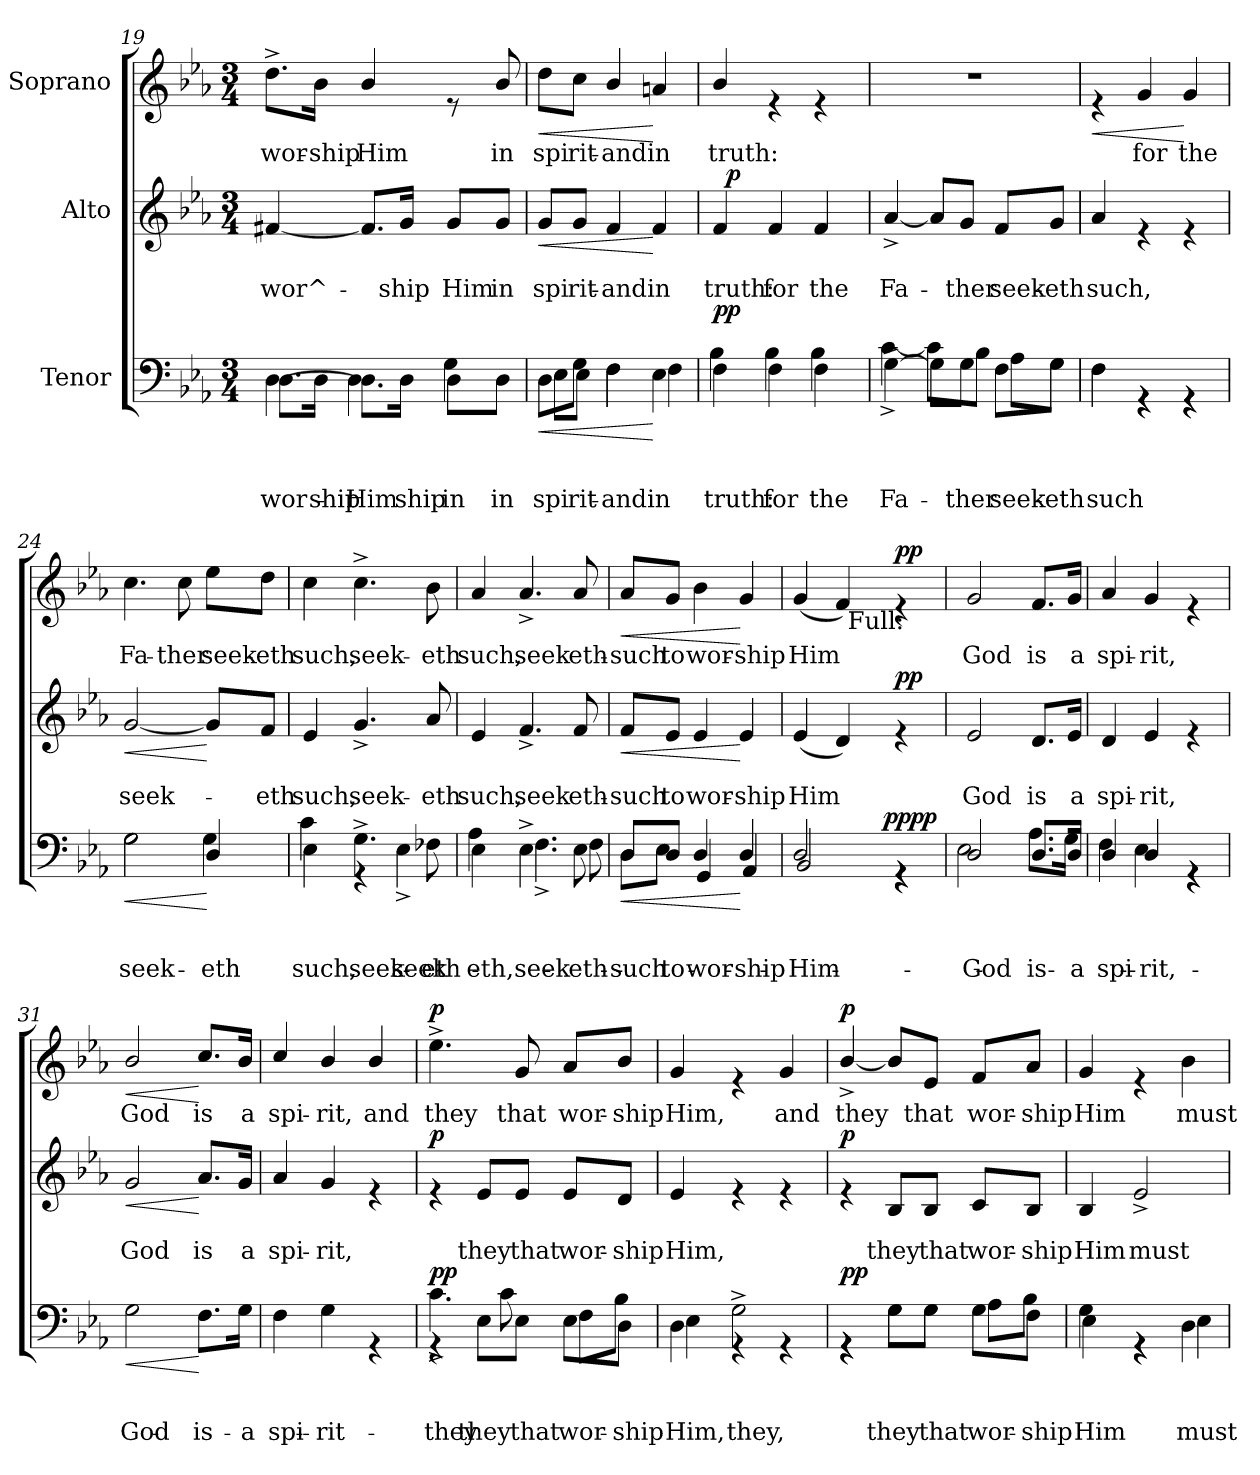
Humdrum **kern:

**kern	**text	**text	**text	**dynam	**kern	**text	**text	**dynam	**kern	**text	**dynam
*part3	*part3	*part3	*part3	*part3	*part2	*part2	*part2	*part2	*part1	*part1	*part1
*staff3	*staff3	*staff3	*staff3	*staff3	*staff2	*staff2	*staff2	*staff2	*staff1	*staff1	*staff1
*I"Tenor	*	*	*	*	*I"Alto	*	*	*	*I"Soprano	*	*
!!LO:LB:g=z
*clefF4	*	*	*	*	*clefG2	*	*	*	*clefG2	*	*
*k[b-e-a-]	*	*	*	*	*k[b-e-a-]	*	*	*	*k[b-e-a-]	*	*
*E-:	*	*	*	*	*E-:	*	*	*	*E-:	*	*
*M3/4	*	*	*	*	*M3/4	*	*	*	*M3/4	*	*
=19	=19	=19	=19	=19	=19	=19	=19	=19	=19	=19	=19
!	!	!	!LO:LY:b	!	!	!	!	!	!	!	!
*^	*	*	*	*	*	*	*	*	*	*	*
!	!	!	!	!LO:LY:b	!	!	!	!LO:LY:b	!	!	!LO:LY:b	!
[>4D\	8.D\L	.	.	wor-	.	[<4f#X/	.	wor^-	.	8.dd^>\L	wor-	.
!	!	!	!	!LO:LY:b	!	!	!	!	!	!	!LO:LY:b	!
.	16D\Jk	.	.	-ship	.	.	.	.	.	16b-\Jk	-ship	.
!	!	!	!	!LO:LY:b	!	!	!	!	!	!	!LO:LY:b	!
8.D\L]	4D\	.	.	Him	.	8.f#/L]	.	.	.	4b-/	Him	.
!	!	!	!	!LO:LY:b	!	!	!	!LO:LY:b	!	!	!	!
16D\Jk	.	.	.	-ship	.	16g/Jk	.	-ship	.	.	.	.
!	!	!	!	!LO:LY:b	!	!	!	!	!	!	!	!
!	!	!	!	!LO:LY:b	!	!	!	!LO:LY:b	!	!	!	!
8D\L	4G\	.	.	in	.	8g/L	.	Him	.	8re	.	.
!	!	!	!	!LO:LY:b	!	!	!	!LO:LY:b	!	!	!LO:LY:b	!
8D\J	.	.	.	in	.	8g/J	.	in	.	8b-/	in	.
=20	=20	=20	=20	=20	=20	=20	=20	=20	=20	=20	=20	=20
!	!	!	!	!LO:LY:b	!LO:HP:b	!	!	!	!	!	!	!
!	!	!	!	!LO:LY:b	!	!	!	!LO:LY:b	!LO:HP:b	!	!LO:LY:b	!LO:HP:b
8D\L	8E-\L	.	.	spi	<	8g/L	.	spi	<	8dd\L	spi	<
!	!	!	!	!LO:LY:b	!	!	!	!	!	!	!	!
!	!	!	!	!LO:LY:b	!	!	!	!LO:LY:b	!	!	!LO:LY:b	!
8G\J	8E-\J	.	.	rit-	.	8g/J	.	rit-	.	8cc\J	rit-	.
!	!	!	!	!LO:LY:b	!	!	!	!	!	!	!	!
!	!	!	!	!LO:LY:b	!	!	!	!LO:LY:b	!	!	!LO:LY:b	!
4F\	4F\	.	.	-and	.	4f/	.	-and	.	4b-/	-and	.
!	!	!	!	!LO:LY:b	!	!	!	!	!	!	!	!
!	!	!	!	!LO:LY:b	!	!	!	!LO:LY:b	!	!	!LO:LY:b	!
4E-\	4F\	.	.	in	[	4f/	.	in	[	4an/	in	[
=21	=21	=21	=21	=21	=21	=21	=21	=21	=21	=21	=21	=21
!	!	!	!	!LO:LY:b	!	!	!	!	!	!	!	!
!	!	!	!	!LO:LY:b	!LO:DY:a	!	!	!LO:LY:b	!	!	!LO:LY:b	!
*	*^	*	*	*	*	*^	*	*	*	*	*	*
4F\	4B-\	32ryy	.	.	truth:	p	4f/	32ryy	.	truth:	.	4b-/	truth:	.
!	!	!	!	!	!	!LO:DY:a	!	!	!	!	!LO:DY:a	!	!	!
.	.	2ryy	.	.	.	p	.	2ryy	.	.	p	.	.	.
!	!	!	!	!	!LO:LY:b	!	!	!	!	!	!	!	!	!
!	!	!	!	!	!LO:LY:b	!	!	!	!	!LO:LY:b	!	!	!	!
4F\	4B-\	.	.	.	for	.	4f/	.	.	for	.	4re	.	.
!	!	!	!	!	!LO:LY:b	!	!	!	!	!	!	!	!	!
!	!	!	!	!	!LO:LY:b	!	!	!	!	!LO:LY:b	!	!	!	!
4F\	4B-\	.	.	.	the	.	4f/	.	.	the	.	4re	.	.
.	.	8..ryy	.	.	.	.	.	8..ryy	.	.	.	.	.	.
=22	=22	=22	=22	=22	=22	=22	=22	=22	=22	=22	=22	=22	=22	=22
!	!	!	!	!	!LO:LY:b	!	!	!	!	!	!	!	!	!
!	!	!	!	!	!LO:LY:b	!	!	!	!	!LO:LY:b	!	!	!	!
*	*v	*v	*	*	*	*	*	*	*	*	*	*	*	*
*	*	*	*	*	*	*v	*v	*	*	*	*	*	*
[>4G^<\	[>4c^<\	.	.	Fa-	.	[<4a-^</	.	Fa-	.	2.r	.	.
8G\L]	8c\L]	.	.	.	.	8a-/L]	.	.	.	.	.	.
!	!	!	!	!LO:LY:b	!	!	!	!	!	!	!	!
!	!	!	!	!LO:LY:b	!	!	!	!LO:LY:b	!	!	!	!
8G\J	8B-\J	.	.	-ther	.	8g/J	.	-ther	.	.	.	.
!	!	!	!	!LO:LY:b	!	!	!	!	!	!	!	!
!	!	!	!	!LO:LY:b	!	!	!	!LO:LY:b	!	!	!	!
8F\L	8A-\L	.	.	seek-	.	8f/L	.	seek-	.	.	.	.
!	!	!	!	!LO:LY:b	!	!	!	!	!	!	!	!
!	!	!	!	!LO:LY:b	!	!	!	!LO:LY:b	!	!	!	!
8G\J	8G\J	.	.	-eth	.	8g/J	.	-eth	.	.	.	.
!!LO:PB:g=z
=23	=23	=23	=23	=23	=23	=23	=23	=23	=23	=23	=23	=23
!	!	!	!	!LO:LY:b	!	!	!	!	!	!	!	!
!	!	!	!	!LO:LY:b	!	!	!	!LO:LY:b	!	!	!	!LO:HP:b
4F\	4F\	.	.	such	.	4a-/	.	such,	.	4re	.	<
!	!	!	!	!	!	!	!	!	!	!	!LO:LY:b	!
4rGG	4rGG	.	.	.	.	4re	.	.	.	4g/	for	.
!	!	!	!	!	!	!	!	!	!	!	!LO:LY:b	!
4rGG	4rGG	.	.	.	.	4re	.	.	.	4g/	the	[
=24	=24	=24	=24	=24	=24	=24	=24	=24	=24	=24	=24	=24
!	!	!	!	!LO:LY:b	!LO:HP:b	!	!	!	!	!	!	!
!	!	!	!	!LO:LY:b	!	!	!	!LO:LY:b	!LO:HP:b	!	!LO:LY:b	!
2G\	2G\	.	.	seek-	<	[<2g/	.	seek-	<	4.cc\	Fa-	.
!	!	!	!	!	!	!	!	!	!	!	!LO:LY:b	!
.	.	.	.	.	.	.	.	.	.	8cc\	-ther	.
!	!	!	!	!LO:LY:b	!	!	!	!	!	!	!	!
!	!	!	!	!LO:LY:b	!	!	!	!	!	!	!LO:LY:b	!
4D/	4G\	.	.	-eth	[	8g/L]	.	.	[	8ee-\L	seek-	.
!	!	!	!	!	!	!	!	!LO:LY:b	!	!	!LO:LY:b	!
.	.	.	.	.	.	8f/J	.	-eth	.	8dd\J	-eth	.
=25	=25	=25	=25	=25	=25	=25	=25	=25	=25	=25	=25	=25
!	!	!	!	!LO:LY:b	!	!	!	!	!	!	!	!
!	!	!	!	!LO:LY:b	!	!	!	!LO:LY:b	!	!	!LO:LY:b	!
4E-\	4c\	.	.	such,	.	4e-/	.	such,	.	4cc\	such,	.
!	!	!	!	!LO:LY:b	!	!	!	!LO:LY:b	!	!	!LO:LY:b	!
4.G^<\	4rGG	.	.	seek-	.	4.g^</	.	seek-	.	4.cc^>\	seek-	.
!	!	!	!	!LO:LY:b	!	!	!	!	!	!	!	!
.	4E-^<\	.	.	seek-	.	.	.	.	.	.	.	.
!	!	!	!	!LO:LY:b	!	!	!	!LO:LY:b	!	!	!LO:LY:b	!
8F-X\	.	.	.	-eth	.	8a-/	.	-eth	.	8b-\	-eth	.
=26	=26	=26	=26	=26	=26	=26	=26	=26	=26	=26	=26	=26
!	!	!	!	!LO:LY:b	!	!	!	!	!	!	!	!
!	!	!	!	!LO:LY:b	!	!	!	!LO:LY:b	!	!	!LO:LY:b	!
4E-\	4A-\	.	.	-eth,	.	4e-/	.	such,	.	4a-/	such,	.
!	!	!	!	!LO:LY:b	!	!	!	!	!	!	!	!
!	!	!	!	!LO:LY:b	!	!	!	!LO:LY:b	!	!	!LO:LY:b	!
4.E-^<\	4.F^<\	.	.	seek	.	4.f^</	.	seek	.	4.a-^</	seek	.
!	!	!	!	!LO:LY:b	!	!	!	!	!	!	!	!
!	!	!	!	!LO:LY:b	!	!	!	!LO:LY:b	!	!	!LO:LY:b	!
8E-\	8F\	.	.	eth-	.	8f/	.	eth-	.	8a-/	eth-	.
=27	=27	=27	=27	=27	=27	=27	=27	=27	=27	=27	=27	=27
!	!	!	!	!LO:LY:b	!LO:HP:b	!	!	!	!	!	!	!
!	!	!	!	!LO:LY:b	!	!	!	!LO:LY:b	!LO:HP:b	!	!LO:LY:b	!LO:HP:b
8D/L	8D\L	.	.	such	<	8f/L	.	-such	<	8a-/L	-such	<
!	!	!	!	!LO:LY:b	!	!	!	!	!	!	!	!
!	!	!	!	!LO:LY:b	!	!	!	!LO:LY:b	!	!	!LO:LY:b	!
8D/J	8E-\J	.	.	to	.	8e-/J	.	to	.	8g/J	to	.
!	!	!	!	!LO:LY:b	!	!	!	!	!	!	!	!
!	!	!	!	!LO:LY:b	!	!	!	!LO:LY:b	!	!	!LO:LY:b	!
4D/	4GG/	.	.	wor-	.	4e-/	.	wor-	.	4b-\	wor-	.
!	!	!	!	!LO:LY:b	!	!	!	!	!	!	!	!
!	!	!	!	!LO:LY:b	!	!	!	!LO:LY:b	!	!	!LO:LY:b	!
4D/	4AA-/	.	.	-ship	[	4e-/	.	-ship	[	4g/	-ship	[
!!LO:LB:g=z
=28	=28	=28	=28	=28	=28	=28	=28	=28	=28	=28	=28	=28
!	!	!	!	!LO:LY:b	!	!	!	!	!	!	!	!
!	!	!	!	!LO:LY:b	!	!	!	!LO:LY:b	!	!	!LO:LY:b	!
*	*^	*	*	*	*	*	*	*	*	*^	*	*
2D/	2BB-/	4...ryy	.	.	Him	.	(<4e-/	.	Him	.	(<4g/	4ryy	Him	.
.	.	.	.	.	.	.	4d/)	.	.	.	4f/)	32ryy	.	.
!	!	!	!	!	!	!	!	!	!	!	!	!LO:TX:b:t=Full&colon;	!	!
.	.	.	.	.	.	.	.	.	.	.	.	4...ryy	.	.
!	!	!	!	!	!	!LO:DY:a	!	!	!	!	!	!	!	!
!	!	!	!	!	!	!LO:DY:n=1:a	!	!	!	!	!	!	!	!
.	.	4ryy	.	.	.	pp pp	.	.	.	.	.	.	.	.
!	!	!	!	!	!	!	!	!	!	!LO:DY:a	!	!	!	!LO:DY:a
4rGG	4rGG	.	.	.	.	.	4re	.	.	pp	4re	.	.	pp
.	.	32ryy	.	.	.	.	.	.	.	.	.	.	.	.
=29	=29	=29	=29	=29	=29	=29	=29	=29	=29	=29	=29	=29	=29	=29
!	!	!	!	!	!	!	!	!	!	!	!LO:TX:b:Bi:t=Tranquillo  Assai	!	!	!
!	!	!	!	!	!LO:LY:b	!	!	!	!	!	!	!	!	!
!	!	!	!	!	!LO:LY:b	!	!	!	!LO:LY:b	!	!	!	!LO:LY:b	!
*	*v	*v	*	*	*	*	*	*	*	*	*v	*v	*	*
2D/	2E-\	.	.	God	.	2e-/	.	God	.	2g/	God	.
!	!	!	!	!LO:LY:b	!	!	!	!	!	!	!	!
!	!	!	!	!LO:LY:b	!	!	!	!LO:LY:b	!	!	!LO:LY:b	!
8.D/L	8.A-\L	.	.	is	.	8.d/L	.	is	.	8.f/L	is	.
!	!	!	!	!LO:LY:b	!	!	!	!	!	!	!	!
!	!	!	!	!LO:LY:b	!	!	!	!LO:LY:b	!	!	!LO:LY:b	!
16D/Jk	16G\Jk	.	.	a	.	16e-/Jk	.	a	.	16g/Jk	a	.
=30	=30	=30	=30	=30	=30	=30	=30	=30	=30	=30	=30	=30
!	!	!	!	!LO:LY:b	!	!	!	!	!	!	!	!
!	!	!	!	!LO:LY:b	!	!	!	!LO:LY:b	!	!	!LO:LY:b	!
4D/	4F\	.	.	spi-	.	4d/	.	spi-	.	4a-/	spi-	.
!	!	!	!	!LO:LY:b	!	!	!	!	!	!	!	!
!	!	!	!	!LO:LY:b	!	!	!	!LO:LY:b	!	!	!LO:LY:b	!
4D/	4E-\	.	.	-rit,	.	4e-/	.	-rit,	.	4g/	-rit,	.
4rGG	4rGG	.	.	.	.	4re	.	.	.	4re	.	.
=31	=31	=31	=31	=31	=31	=31	=31	=31	=31	=31	=31	=31
!	!	!	!	!LO:LY:b	!LO:HP:b	!	!	!LO:LY:b	!LO:HP:b	!	!LO:LY:b	!LO:HP:b
*v	*v	*	*	*	*	*	*	*	*	*	*	*
2G\	.	.	God	<	2g/	.	God	<	2b-/	God	<
!	!	!	!LO:LY:b	!	!	!	!LO:LY:b	!	!	!LO:LY:b	!
8.F\L	.	.	is	[	8.a-/L	.	is	[	8.cc/L	is	[
!	!	!	!LO:LY:b	!	!	!	!LO:LY:b	!	!	!LO:LY:b	!
16G\Jk	.	.	a	.	16g/Jk	.	a	.	16b-/Jk	a	.
=32	=32	=32	=32	=32	=32	=32	=32	=32	=32	=32	=32
!	!	!	!LO:LY:b	!	!	!	!LO:LY:b	!	!	!LO:LY:b	!
4F\	.	.	spi-	.	4a-/	.	spi-	.	4cc/	spi-	.
!	!	!	!LO:LY:b	!	!	!	!LO:LY:b	!	!	!LO:LY:b	!
4G\	.	.	-rit	.	4g/	.	-rit,	.	4b-/	-rit,	.
!	!	!	!	!	!	!	!	!	!	!LO:LY:b	!
4rGG	.	.	.	.	4re	.	.	.	4b-/	and	.
!!LO:LB:g=z
=33	=33	=33	=33	=33	=33	=33	=33	=33	=33	=33	=33
*^	*	*	*	*	*	*	*	*	*	*	*
!	!	!	!	!LO:LY:b	!LO:DY:a	!	!	!	!	!	!LO:LY:b	!
!	!	!	!	!	!LO:DY:n=1:a	!	!	!	!LO:DY:a	!	!	!LO:DY:a
4rGG	4.c^<\	.	.	they	p p	4re	.	.	p	4.ee-^>\	they	p
!	!	!	!	!LO:LY:b	!	!	!	!LO:LY:b	!	!	!	!
8E-\L	.	.	.	they	.	8e-/L	.	they	.	.	.	.
!	!	!	!	!LO:LY:b	!	!	!	!	!	!	!	!
!	!	!	!	!LO:LY:b	!	!	!	!LO:LY:b	!	!	!LO:LY:b	!
8E-\J	8c\	.	.	that	.	8e-/J	.	that	.	8g/	that	.
!	!	!	!	!LO:LY:b	!	!	!	!	!	!	!	!
!	!	!	!	!LO:LY:b	!	!	!	!LO:LY:b	!	!	!LO:LY:b	!
8E-\L	8F\L	.	.	wor-	.	8e-/L	.	wor-	.	8a-/L	wor-	.
!	!	!	!	!LO:LY:b	!	!	!	!	!	!	!	!
!	!	!	!	!LO:LY:b	!	!	!	!LO:LY:b	!	!	!LO:LY:b	!
8D\J	8B-\J	.	.	-ship	.	8d/J	.	-ship	.	8b-/J	-ship	.
=34	=34	=34	=34	=34	=34	=34	=34	=34	=34	=34	=34	=34
!	!	!	!	!LO:LY:b	!	!	!	!	!	!	!	!
!	!	!	!	!LO:LY:b	!	!	!	!LO:LY:b	!	!	!LO:LY:b	!
4D\	4E-\	.	.	Him,	.	4e-/	.	Him,	.	4g/	Him,	.
!	!	!	!	!LO:LY:b	!	!	!	!	!	!	!	!
2G^<\	4rGG	.	.	they,	.	4re	.	.	.	4re	.	.
!	!	!	!	!	!	!	!	!	!	!	!LO:LY:b	!
.	4rGG	.	.	.	.	4re	.	.	.	4g/	and	.
=35	=35	=35	=35	=35	=35	=35	=35	=35	=35	=35	=35	=35
!	!	!	!	!	!LO:DY:a	!	!	!	!	!	!LO:LY:b	!
!	!	!	!	!	!LO:DY:n=1:a	!	!	!	!LO:DY:a	!	!	!LO:DY:a
4rGG	4rGG	.	.	.	p p	4re	.	.	p	[<4b-^>/	they	p
!	!	!	!	!LO:LY:b	!	!	!	!	!	!	!	!
!	!	!	!	!LO:LY:b	!	!	!	!LO:LY:b	!	!	!	!
8G\L	8G\L	.	.	they	.	8B-/L	.	they	.	8b-/L]	.	.
!	!	!	!	!LO:LY:b	!	!	!	!	!	!	!	!
!	!	!	!	!LO:LY:b	!	!	!	!LO:LY:b	!	!	!LO:LY:b	!
8G\J	8G\J	.	.	that	.	8B-/J	.	that	.	8e-/J	that	.
!	!	!	!	!LO:LY:b	!	!	!	!	!	!	!	!
!	!	!	!	!LO:LY:b	!	!	!	!LO:LY:b	!	!	!LO:LY:b	!
8G\L	8A-\L	.	.	wor-	.	8c/L	.	wor-	.	8f/L	wor-	.
!	!	!	!	!LO:LY:b	!	!	!	!	!	!	!	!
!	!	!	!	!LO:LY:b	!	!	!	!LO:LY:b	!	!	!LO:LY:b	!
8F\J	8B-\J	.	.	-ship	.	8B-/J	.	-ship	.	8a-/J	-ship	.
=36	=36	=36	=36	=36	=36	=36	=36	=36	=36	=36	=36	=36
!	!	!	!	!LO:LY:b	!	!	!	!	!	!	!	!
!	!	!	!	!LO:LY:b	!	!	!	!LO:LY:b	!	!	!LO:LY:b	!
4G\	4E-\	.	.	Him	.	4B-/	.	Him	.	4g/	Him	.
!	!	!	!	!	!	!	!	!LO:LY:b	!	!	!	!
4rGG	4rGG	.	.	.	.	2e-^</	.	must	.	4re	.	.
!	!	!	!	!LO:LY:b	!	!	!	!	!	!	!	!
!	!	!	!	!LO:LY:b	!	!	!	!	!	!	!LO:LY:b	!
4D\	4E-\	.	.	must	.	.	.	.	.	4b-\	must	.
*v	*v	*	*	*	*	*	*	*	*	*	*	*
=	=	=	=	=	=	=	=	=	=	=	=
*-	*-	*-	*-	*-	*-	*-	*-	*-	*-	*-	*-
